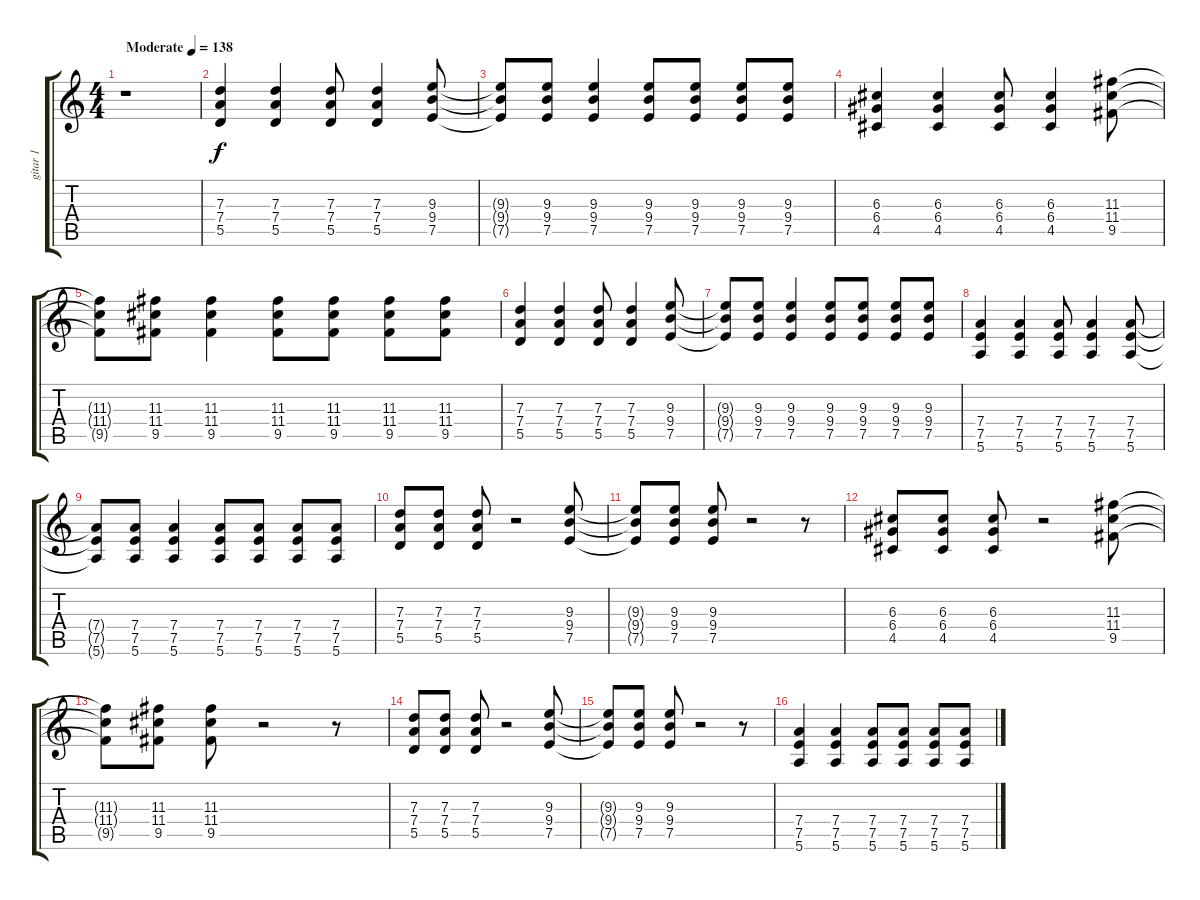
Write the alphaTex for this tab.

\track ("gitar 1" "gitar 1") {instrument acousticguitarsteel}
\staff {score tabs}
\tuning (E4 B3 G3 D3 A2 E2) {hide}
\ts (4 4)
\tempo (138 "Moderate")
\clef g2
\ks c
r.1{dy f instrument acousticguitarsteel} |
(7.3 7.4 5.5).4 (7.3 7.4 5.5).4 (7.3 7.4 5.5).8 (7.3 7.4 5.5).4 (9.3 9.4 7.5).8 |
(9.3{t} 9.4{t} 7.5{t}).8 (9.3 9.4 7.5).8 (9.3 9.4 7.5).4 (9.3 9.4 7.5).8 (9.3 9.4 7.5).8 (9.3 9.4 7.5).8 (9.3 9.4 7.5).8 |
(6.3 6.4 4.5).4 (6.3 6.4 4.5).4 (6.3 6.4 4.5).8 (6.3 6.4 4.5).4 (11.3 11.4 9.5).8 |
(11.3{t} 11.4{t} 9.5{t}).8 (11.3 11.4 9.5).8 (11.3 11.4 9.5).4 (11.3 11.4 9.5).8 (11.3 11.4 9.5).8 (11.3 11.4 9.5).8 (11.3 11.4 9.5).8 |
(7.3 7.4 5.5).4 (7.3 7.4 5.5).4 (7.3 7.4 5.5).8 (7.3 7.4 5.5).4 (9.3 9.4 7.5).8 |
(9.3{t} 9.4{t} 7.5{t}).8 (9.3 9.4 7.5).8 (9.3 9.4 7.5).4 (9.3 9.4 7.5).8 (9.3 9.4 7.5).8 (9.3 9.4 7.5).8 (9.3 9.4 7.5).8 |
(7.4 7.5 5.6).4 (7.4 7.5 5.6).4 (7.4 7.5 5.6).8 (7.4 7.5 5.6).4 (7.4 7.5 5.6).8 |
(7.4{t} 7.5{t} 5.6{t}).8 (7.4 7.5 5.6).8 (7.4 7.5 5.6).4 (7.4 7.5 5.6).8 (7.4 7.5 5.6).8 (7.4 7.5 5.6).8 (7.4 7.5 5.6).8 |
(7.3 7.4 5.5).8 (7.3 7.4 5.5).8 (7.3 7.4 5.5).8 r.2 (9.3 9.4 7.5).8 |
(9.3{t} 9.4{t} 7.5{t}).8 (9.3 9.4 7.5).8 (9.3 9.4 7.5).8 r.2 r.8 |
(6.3 6.4 4.5).8 (6.3 6.4 4.5).8 (6.3 6.4 4.5).8 r.2 (11.3 11.4 9.5).8 |
(11.3{t} 11.4{t} 9.5{t}).8 (11.3 11.4 9.5).8 (11.3 11.4 9.5).8 r.2 r.8 |
(7.3 7.4 5.5).8 (7.3 7.4 5.5).8 (7.3 7.4 5.5).8 r.2 (9.3 9.4 7.5).8 |
(9.3{t} 9.4{t} 7.5{t}).8 (9.3 9.4 7.5).8 (9.3 9.4 7.5).8 r.2 r.8 |
(7.4 7.5 5.6).4 (7.4 7.5 5.6).4 (7.4 7.5 5.6).8 (7.4 7.5 5.6).8 (7.4 7.5 5.6).8 (7.4 7.5 5.6).8
